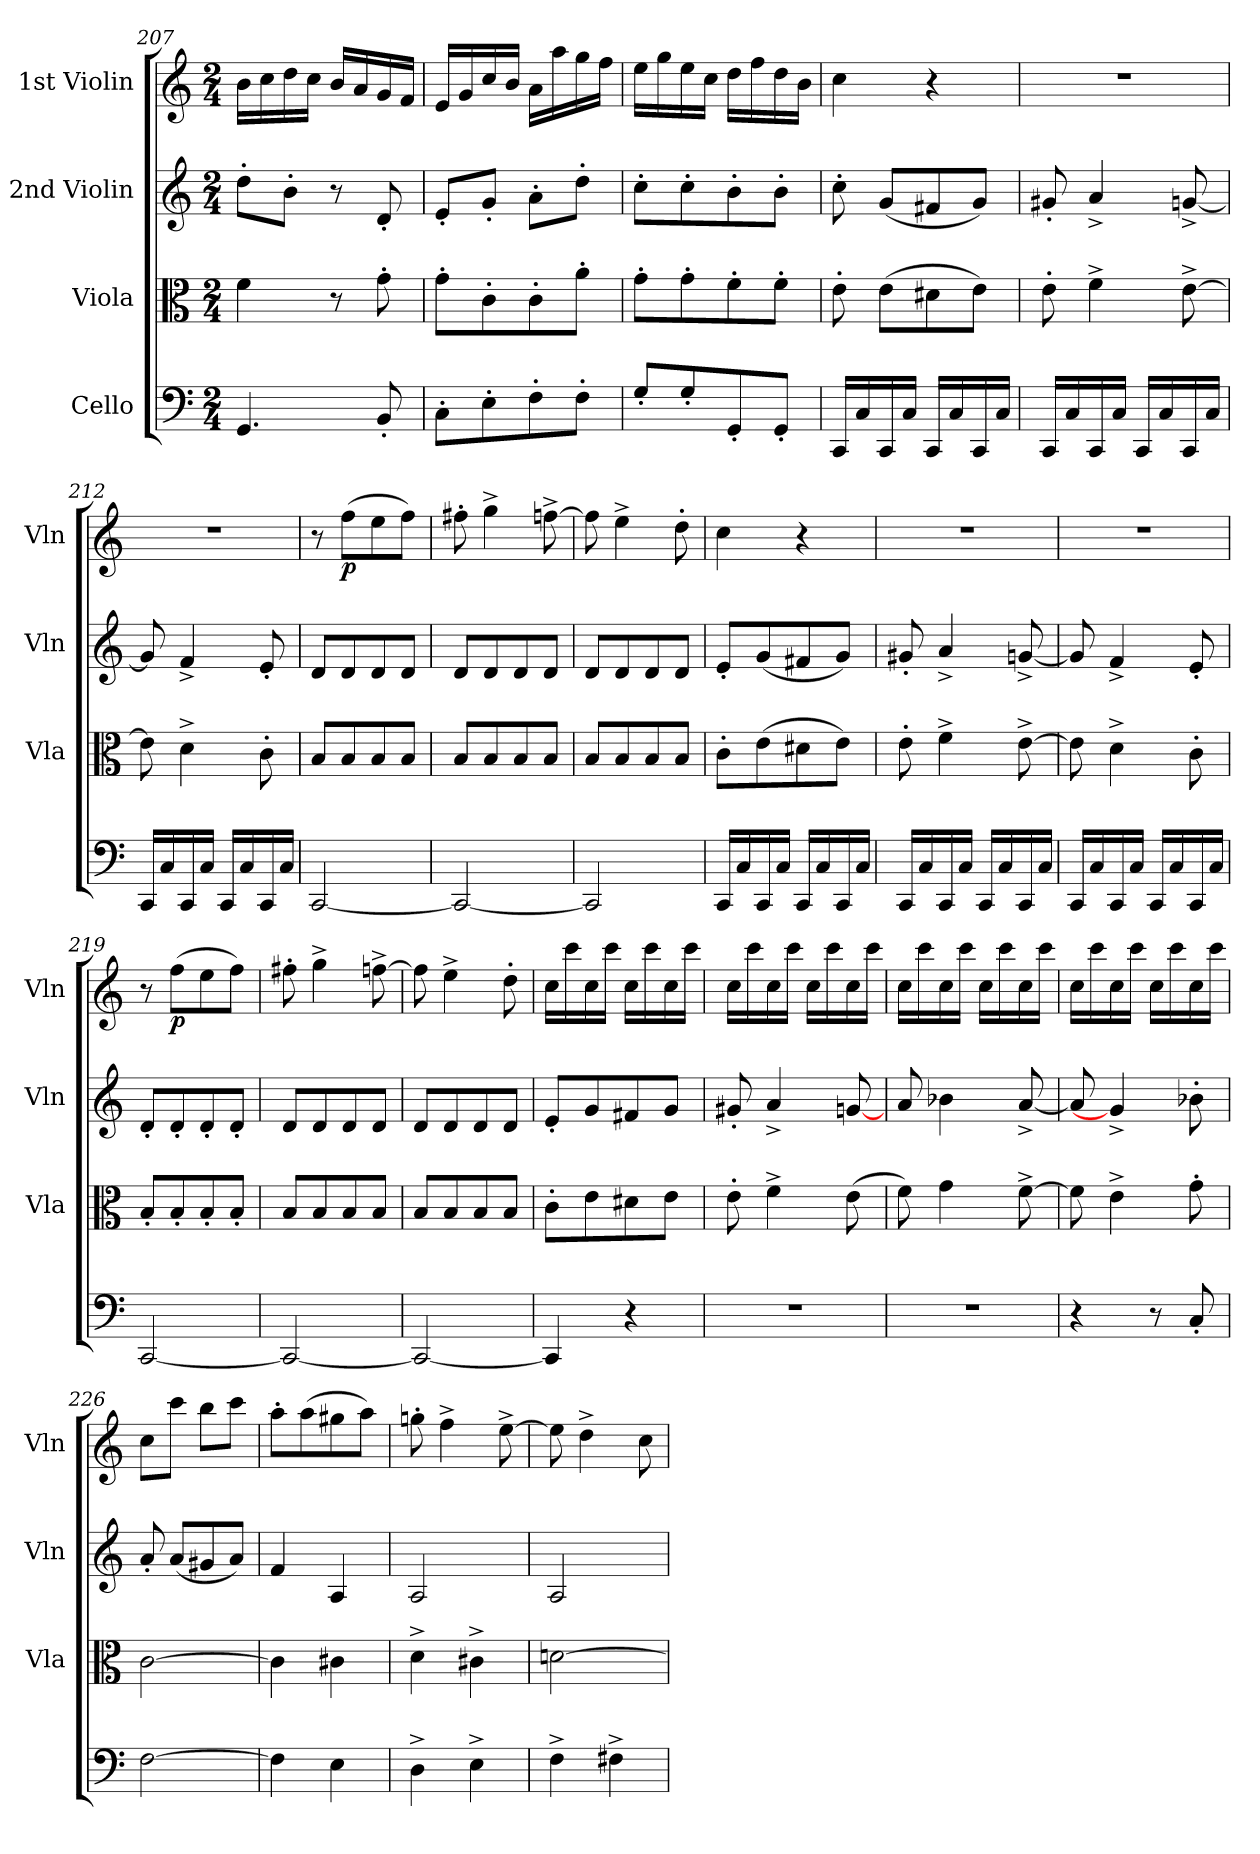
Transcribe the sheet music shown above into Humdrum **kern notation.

**kern	**kern	**kern	**kern	**dynam
*part4	*part3	*part2	*part1	*part1
*staff4	*staff3	*staff2	*staff1	*staff1
*I"Cello	*I"Viola	*I"2nd Violin	*I"1st Violin	*
*	*I'Vla	*I'Vln	*I'Vln	*
*clefF4	*clefC3	*clefG2	*clefG2	*
*k[]	*k[]	*k[]	*k[]	*
*C:	*C:	*C:	*C:	*
*M2/4	*M2/4	*M2/4	*M2/4	*
=207	=207	=207	=207	=207
4.GG/	4f\	8dd'\L	16b\LL	.
.	.	.	16cc\	.
.	.	8b'\J	16dd\	.
.	.	.	16cc\JJ	.
.	8r	8r	16b/LL	.
.	.	.	16a/	.
8BB'/	8g'\	8d'/	16g/	.
.	.	.	16f/JJ	.
=208	=208	=208	=208	=208
8C'\L	8g'\L	8e'/L	16e/LL	.
.	.	.	16g/	.
8E'\	8c'\	8g'/J	16cc/	.
.	.	.	16b/JJ	.
8F'\	8c'\	8a'\L	16a\LL	.
.	.	.	16aa\	.
8F'\J	8a'\J	8dd'\J	16gg\	.
.	.	.	16ff\JJ	.
=209	=209	=209	=209	=209
8G'/L	8g'\L	8cc'\L	16ee\LL	.
.	.	.	16gg\	.
8G'/	8g'\	8cc'\	16ee\	.
.	.	.	16cc\JJ	.
8GG'/	8f'\	8b'\	16dd\LL	.
.	.	.	16ff\	.
8GG'/J	8f'\J	8b'\J	16dd\	.
.	.	.	16b\JJ	.
=210	=210	=210	=210	=210
16CC/LL	8e'\	8cc'\	4cc\	.
16C/	.	.	.	.
16CC/	(8e\L	(8g/L	.	.
16C/JJ	.	.	.	.
16CC/LL	8d#X\	8f#X/	4r	.
16C/	.	.	.	.
16CC/	8e\J)	8g/J)	.	.
16C/JJ	.	.	.	.
=211	=211	=211	=211	=211
16CC/LL	8e'\	8g#X'/	2r	.
16C/	.	.	.	.
16CC/	4f^\	4a^/	.	.
16C/JJ	.	.	.	.
16CC/LL	.	.	.	.
16C/	.	.	.	.
16CC/	[8e^\	[8gn^/	.	.
16C/JJ	.	.	.	.
=212	=212	=212	=212	=212
16CC/LL	8e\]	8g/]	2r	.
16C/	.	.	.	.
16CC/	4d^\	4f^/	.	.
16C/JJ	.	.	.	.
16CC/LL	.	.	.	.
16C/	.	.	.	.
16CC/	8c'\	8e'/	.	.
16C/JJ	.	.	.	.
=213	=213	=213	=213	=213
[2CC/	8B/L	8d/L	8r	.
!	!	!	!	!LO:DY:b
.	8B/	8d/	(8ff\L	p
.	8B/	8d/	8ee\	.
.	8B/J	8d/J	8ff\J)	.
=214	=214	=214	=214	=214
2CC/_	8B/L	8d/L	8ff#X'\	.
.	8B/	8d/	4gg^\	.
.	8B/	8d/	.	.
.	8B/J	8d/J	[8ffn^\	.
=215	=215	=215	=215	=215
2CC/]	8B/L	8d/L	8ff\]	.
.	8B/	8d/	4ee^\	.
.	8B/	8d/	.	.
.	8B/J	8d/J	8dd'\	.
=216	=216	=216	=216	=216
16CC/LL	8c'\L	8e'/L	4cc\	.
16C/	.	.	.	.
16CC/	(8e\	(8g/	.	.
16C/JJ	.	.	.	.
16CC/LL	8d#X\	8f#X/	4r	.
16C/	.	.	.	.
16CC/	8e\J)	8g/J)	.	.
16C/JJ	.	.	.	.
=217	=217	=217	=217	=217
16CC/LL	8e'\	8g#X'/	2r	.
16C/	.	.	.	.
16CC/	4f^\	4a^/	.	.
16C/JJ	.	.	.	.
16CC/LL	.	.	.	.
16C/	.	.	.	.
16CC/	[8e^\	[8gn^/	.	.
16C/JJ	.	.	.	.
=218	=218	=218	=218	=218
16CC/LL	8e\]	8g/]	2r	.
16C/	.	.	.	.
16CC/	4d^\	4f^/	.	.
16C/JJ	.	.	.	.
16CC/LL	.	.	.	.
16C/	.	.	.	.
16CC/	8c'\	8e'/	.	.
16C/JJ	.	.	.	.
=219	=219	=219	=219	=219
[2CC/	8B'/L	8d'/L	8r	.
!	!	!	!	!LO:DY:b
.	8B'/	8d'/	(8ff\L	p
.	8B'/	8d'/	8ee\	.
.	8B'/J	8d'/J	8ff\J)	.
=220	=220	=220	=220	=220
2CC/_	8B/L	8d/L	8ff#X'\	.
.	8B/	8d/	4gg^\	.
.	8B/	8d/	.	.
.	8B/J	8d/J	[8ffn^\	.
=221	=221	=221	=221	=221
2CC/_	8B/L	8d/L	8ff\]	.
.	8B/	8d/	4ee^\	.
.	8B/	8d/	.	.
.	8B/J	8d/J	8dd'\	.
=222	=222	=222	=222	=222
4CC/]	8c'\L	8e'/L	16cc\LL	.
.	.	.	16ccc\	.
.	8e\	8g/	16cc\	.
.	.	.	16ccc\JJ	.
4r	8d#X\	8f#X/	16cc\LL	.
.	.	.	16ccc\	.
.	8e\J	8g/J	16cc\	.
.	.	.	16ccc\JJ	.
=223	=223	=223	=223	=223
2r	8e'\	8g#X'/	16cc\LL	.
.	.	.	16ccc\	.
.	4f^\	4a^/	16cc\	.
.	.	.	16ccc\JJ	.
.	.	.	16cc\LL	.
.	.	.	16ccc\	.
.	(8e\	[8gn/	16cc\	.
.	.	.	16ccc\JJ	.
=224	=224	=224	=224	=224
2r	8f\)	8a/	16cc\LL	.
.	.	.	16ccc\	.
.	4g\	4b-X\	16cc\	.
.	.	.	16ccc\JJ	.
.	.	.	16cc\LL	.
.	.	.	16ccc\	.
.	[8f^\	[8a^/	16cc\	.
.	.	.	16ccc\JJ	.
=225	=225	=225	=225	=225
4r	8f\]	8a/]	16cc\LL	.
.	.	.	16ccc\	.
.	4e^\	4g^/]	16cc\	.
.	.	.	16ccc\JJ	.
8r	.	.	16cc\LL	.
.	.	.	16ccc\	.
8C'/	8g'\	8b-X'\	16cc\	.
.	.	.	16ccc\JJ	.
=226	=226	=226	=226	=226
[2F\	[2c\	8a'/	8cc\L	.
.	.	(8a/L	8ccc\J	.
.	.	8g#X/	8bb\L	.
.	.	8a/J)	8ccc\J	.
=227	=227	=227	=227	=227
4F\]	4c\]	4f/	8aa'\L	.
.	.	.	(8aa\	.
4E\	4c#X\	4A/	8gg#X\	.
.	.	.	8aa\J)	.
=228	=228	=228	=228	=228
4D^\	4d^\	2A/	8ggn'\	.
.	.	.	4ff^\	.
4E^\	4c#X^\	.	.	.
.	.	.	[8ee^\	.
=229	=229	=229	=229	=229
4F^\	[2dn\	2A/	8ee\]	.
.	.	.	4dd^\	.
4F#X^\	.	.	.	.
.	.	.	8cc\	.
=	=	=	=	=
*-	*-	*-	*-	*-
